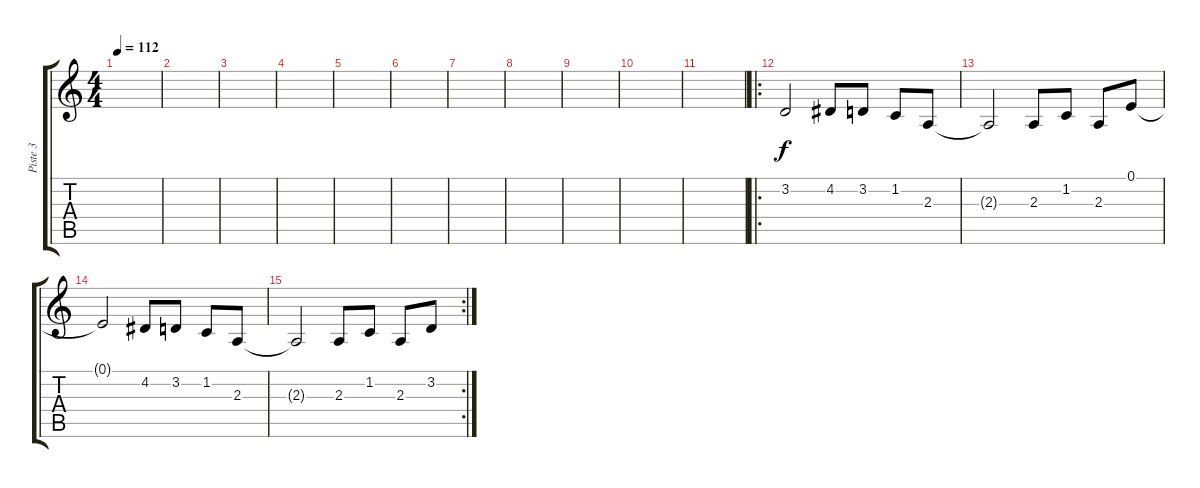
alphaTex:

\track ("Piste 3" "Piste 3") {instrument altosax}
\staff {score tabs}
\tuning (E4 B3 G3 D3 A2 E2) {hide}
\ts (4 4)
\tempo 112
\clef g2
\ks c
|
|
|
|
|
|
|
|
|
|
|
\ro
3.2.2 4.2.8 3.2.8 1.2.8 2.3.8 |
2.3{t}.2 2.3.8 1.2.8 2.3.8 0.1.8 |
0.1{t}.2 4.2.8 3.2.8 1.2.8 2.3.8 |
\rc 2
2.3{t}.2 2.3.8 1.2.8 2.3.8 3.2.8
